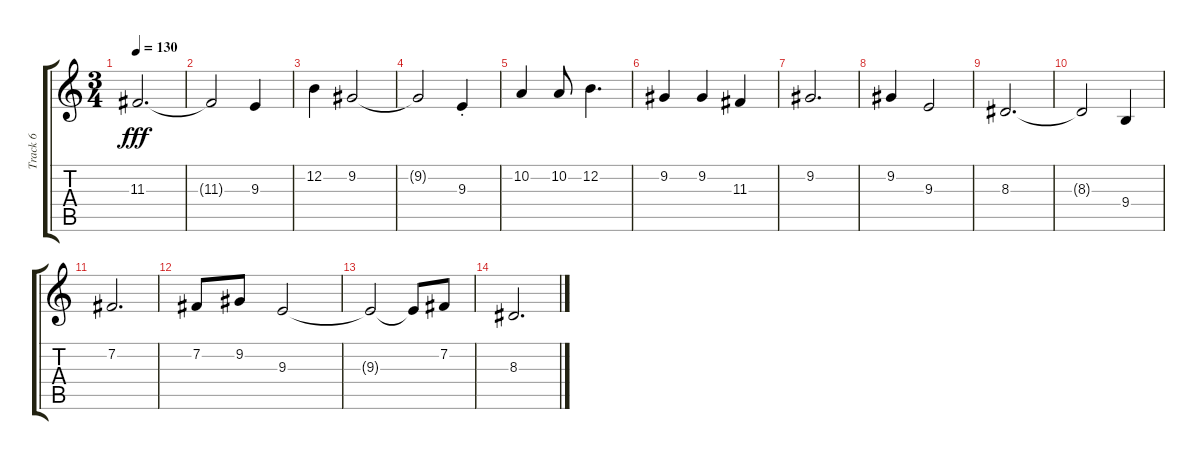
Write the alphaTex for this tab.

\track ("Track 6" "Track 6") {instrument viola}
\staff {score tabs}
\tuning (E4 B3 G3 D3 A2 E2) {hide}
\ts (3 4)
\tempo 130
\clef g2
\ks c
11.3{t}.2{d dy fff} |
11.3{t}.2 9.3.4 |
12.2.4 9.2.2 |
9.2{t}.2 9.3{st}.4 |
10.2.4 10.2.8 12.2.4{d} |
9.2.4 9.2.4 11.3.4 |
9.2.2{d} |
9.2.4 9.3.2 |
8.3.2{d} |
8.3{t}.2 9.4.4 |
7.2.2{d} |
7.2.8 9.2.8 9.3.2 |
9.3{t}.2 9.3{t}.8 7.2.8 |
8.3.2{d}
